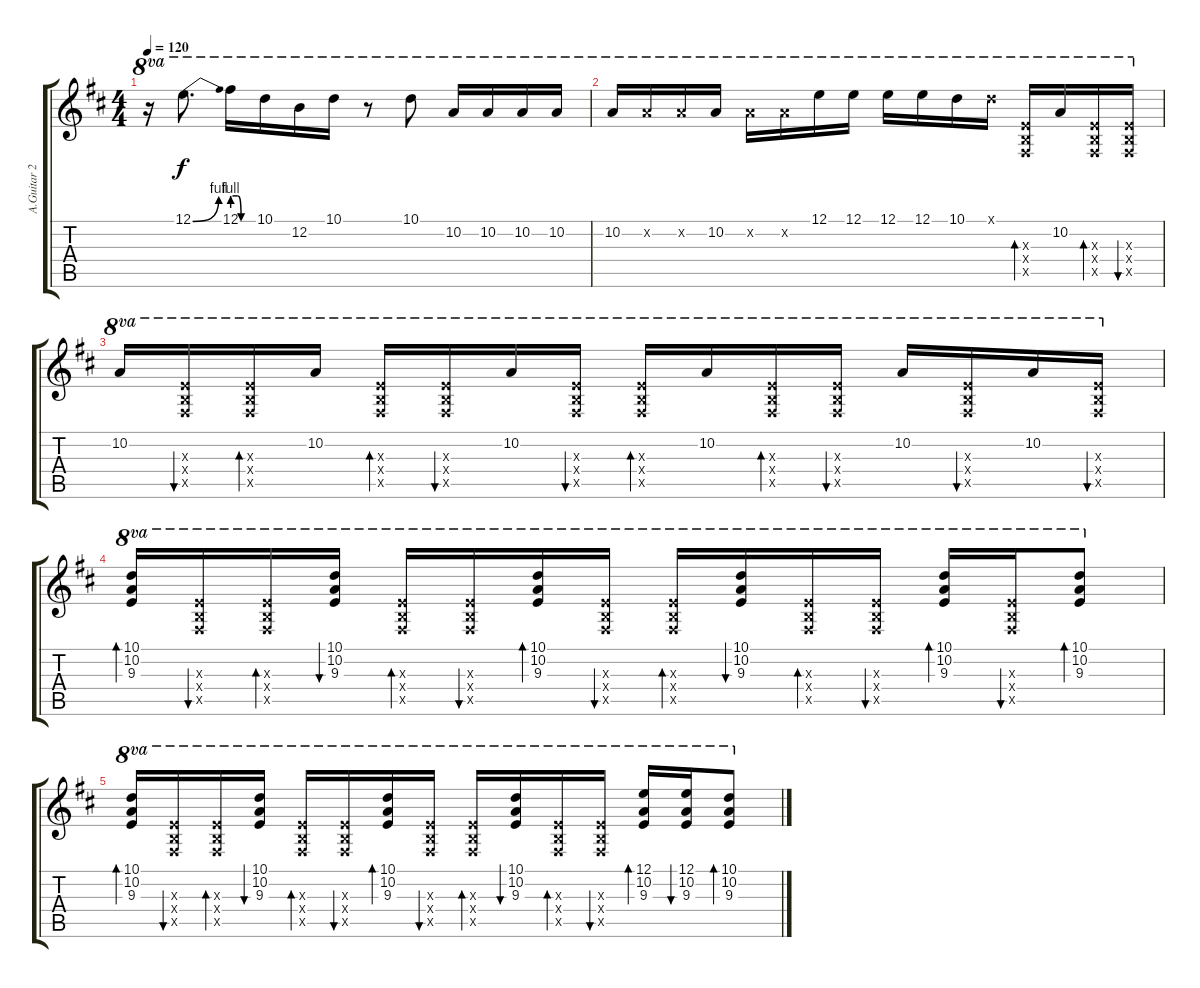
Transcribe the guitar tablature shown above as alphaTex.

\track ("A.Guitar 2" "A.Guitar 2") {instrument acousticguitarsteel}
\staff {score tabs}
\tuning (E4 B3 G3 D3 A2 E2) {hide}
\ts (4 4)
\tempo 120
\clef g2
\ks d
r.16{ot 8va dy f} 12.1{be (bend 0 0 60 4)}.8{d ot 8va} 12.1{be (custom 0 4 15 4 25 0 60 0)}.16{ot 8va} 10.1.16{ot 8va} 12.2.16{ot 8va} 10.1.16{ot 8va} r.8{ot 8va} 10.1.8{ot 8va} 10.2.16{ot 8va} 10.2.16{ot 8va} 10.2.16{ot 8va} 10.2.16{ot 8va} |
10.2.16{ot 8va} 10.2{x}.16{ot 8va} 10.2{x}.16{ot 8va} 10.2.16{ot 8va} 10.2{x}.16{ot 8va} 10.2{x}.16{ot 8va} 12.1.16{ot 8va} 12.1.16{ot 8va} 12.1.16{ot 8va} 12.1.16{ot 8va} 10.1.16{ot 8va} 10.1{x}.16{ot 8va} (9.3{x} 9.4{x} 9.5{x}).16{bd 30 ot 8va} 10.2.16{ot 8va} (9.3{x} 9.4{x} 9.5{x}).16{bd 30 ot 8va} (9.3{x} 9.4{x} 9.5{x}).16{bu 30 ot 8va} |
10.2.16{ot 8va} (9.3{x} 9.4{x} 9.5{x}).16{bu 30 ot 8va} (9.3{x} 9.4{x} 9.5{x}).16{bd 30 ot 8va} 10.2.16{ot 8va} (9.3{x} 9.4{x} 9.5{x}).16{bd 30 ot 8va} (9.3{x} 9.4{x} 9.5{x}).16{bu 30 ot 8va} 10.2.16{ot 8va} (9.3{x} 9.4{x} 9.5{x}).16{bu 30 ot 8va} (9.3{x} 9.4{x} 9.5{x}).16{bd 30 ot 8va} 10.2.16{ot 8va} (9.3{x} 9.4{x} 9.5{x}).16{bd 30 ot 8va} (9.3{x} 9.4{x} 9.5{x}).16{bu 30 ot 8va} 10.2.16{ot 8va} (9.3{x} 9.4{x} 9.5{x}).16{bu 30 ot 8va} 10.2.16{ot 8va} (9.3{x} 9.4{x} 9.5{x}).16{bu 30 ot 8va} |
(10.1 10.2 9.3).16{bd 30 ot 8va} (9.3{x} 9.4{x} 9.5{x}).16{bu 30 ot 8va} (9.3{x} 9.4{x} 9.5{x}).16{bd 30 ot 8va} (10.1 10.2 9.3).16{bu 30 ot 8va} (9.3{x} 9.4{x} 9.5{x}).16{bd 30 ot 8va} (9.3{x} 9.4{x} 9.5{x}).16{bu 30 ot 8va} (10.1 10.2 9.3).16{bd 30 ot 8va} (9.3{x} 9.4{x} 9.5{x}).16{bu 30 ot 8va} (9.3{x} 9.4{x} 9.5{x}).16{bd 30 ot 8va} (10.1 10.2 9.3).16{bu 30 ot 8va} (9.3{x} 9.4{x} 9.5{x}).16{bd 30 ot 8va} (9.3{x} 9.4{x} 9.5{x}).16{bu 30 ot 8va} (10.1 10.2 9.3).16{bd 30 ot 8va} (9.3{x} 9.4{x} 9.5{x}).16{bu 30 ot 8va} (10.1 10.2 9.3).8{bd 30 ot 8va} |
(10.1 10.2 9.3).16{bd 30 ot 8va} (9.3{x} 9.4{x} 9.5{x}).16{bu 30 ot 8va} (9.3{x} 9.4{x} 9.5{x}).16{bd 30 ot 8va} (10.1 10.2 9.3).16{bu 30 ot 8va} (9.3{x} 9.4{x} 9.5{x}).16{bd 30 ot 8va} (9.3{x} 9.4{x} 9.5{x}).16{bu 30 ot 8va} (10.1 10.2 9.3).16{bd 30 ot 8va} (9.3{x} 9.4{x} 9.5{x}).16{bu 30 ot 8va} (9.3{x} 9.4{x} 9.5{x}).16{bd 30 ot 8va} (10.1 10.2 9.3).16{bu 30 ot 8va} (9.3{x} 9.4{x} 9.5{x}).16{bd 30 ot 8va} (9.3{x} 9.4{x} 9.5{x}).16{bu 30 ot 8va} (12.1 10.2 9.3).16{bd 30 ot 8va} (12.1 10.2 9.3).16{bu 30 ot 8va} (10.1 10.2 9.3).8{bd 30 ot 8va}
